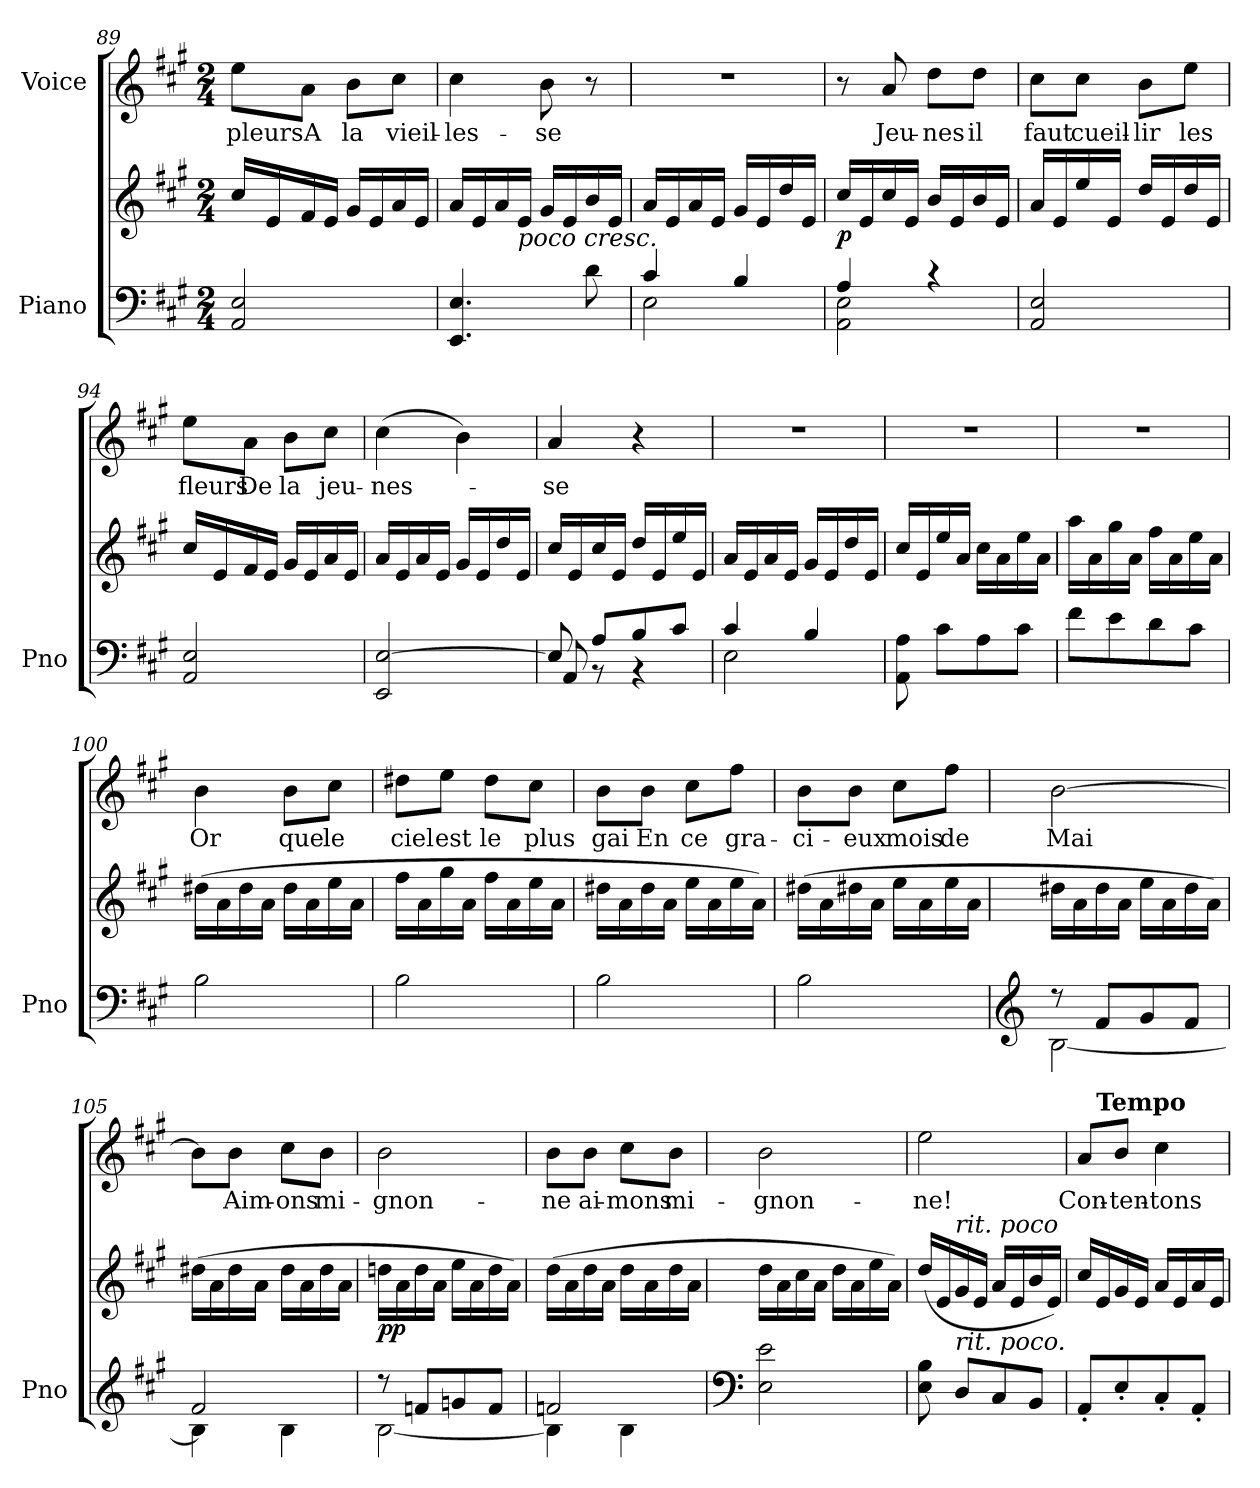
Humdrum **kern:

**kern	**kern	**dynam	**kern	**text
*part2	*part2	*part2	*part1	*part1
*staff3	*staff2	*staff2/3	*staff1	*staff1
*I"Piano	*	*	*I"Voice	*
*I'Pno	*	*	*	*
*clefF4	*clefG2	*	*clefG2	*
*k[f#c#g#]	*k[f#c#g#]	*	*k[f#c#g#]	*
*M2/4	*M2/4	*	*M2/4	*
=89	=89	=89	=89	=89
2AA/ 2E/	16cc#/LL	.	8ee\L	pleurs
.	16e/	.	.	.
.	16f#/	.	8a\J	A
.	16e/JJ	.	.	.
.	16g#/LL	.	8b\L	la
.	16e/	.	.	.
.	16a/	.	8cc#\J	vieil-
.	16e/JJ	.	.	.
=90	=90	=90	=90	=90
4.EE/ 4.E/	16a/LL	.	4cc#\	-les-
.	16e/	.	.	.
.	16a/	.	.	.
!	!LO:TX:b:i:t=poco cresc.	!	!	!
.	16e/JJ	.	.	.
.	16g#/LL	.	8b\	-se
.	16e/	.	.	.
8d\	16b/	.	8r	.
.	16e/JJ	.	.	.
=91	=91	=91	=91	=91
*^	*	*	*	*
4c#/	2E\	16a/LL	.	2r	.
.	.	16e/	.	.	.
.	.	16a/	.	.	.
.	.	16e/JJ	.	.	.
4B/	.	16g#/LL	.	.	.
.	.	16e/	.	.	.
.	.	16dd/	.	.	.
.	.	16e/JJ	.	.	.
=92	=92	=92	=92	=92	=92
!	!	!	!LO:DY:b	!	!
4A/	2AA\ 2E\	16cc#/LL	p	8r	.
.	.	16e/	.	.	.
.	.	16cc#/	.	8a/	Jeu-
.	.	16e/JJ	.	.	.
4r	.	16b/LL	.	8dd\L	-nes
.	.	16e/	.	.	.
.	.	16b/	.	8dd\J	il
.	.	16e/JJ	.	.	.
*v	*v	*	*	*	*
=93	=93	=93	=93	=93
2AA/ 2E/	16a/LL	.	8cc#\L	faut
.	16e/	.	.	.
.	16ee/	.	8cc#\J	cueil-
.	16e/JJ	.	.	.
.	16dd/LL	.	8b\L	-lir
.	16e/	.	.	.
.	16dd/	.	8ee\J	les
.	16e/JJ	.	.	.
=94	=94	=94	=94	=94
2AA/ 2E/	16cc#/LL	.	8ee\L	fleurs
.	16e/	.	.	.
.	16f#/	.	8a\J	De
.	16e/JJ	.	.	.
.	16g#/LL	.	8b\L	la
.	16e/	.	.	.
.	16a/	.	8cc#\J	jeu-
.	16e/JJ	.	.	.
=95	=95	=95	=95	=95
2EE/ [2E/	16a/LL	.	(4cc#\	-nes-
.	16e/	.	.	.
.	16a/	.	.	.
.	16e/JJ	.	.	.
.	16g#/LL	.	4b\)	.
.	16e/	.	.	.
.	16dd/	.	.	.
.	16e/JJ	.	.	.
=96	=96	=96	=96	=96
*^	*	*	*	*
8E/]	8AA/	16cc#/LL	.	4a/	-se
.	.	16e/	.	.	.
8A/L	8r	16cc#/	.	.	.
.	.	16e/JJ	.	.	.
8B/	4r	16dd/LL	.	4r	.
.	.	16e/	.	.	.
8c#/J	.	16ee/	.	.	.
.	.	16e/JJ	.	.	.
=97	=97	=97	=97	=97	=97
4c#/	2E\	16a/LL	.	2r	.
.	.	16e/	.	.	.
.	.	16a/	.	.	.
.	.	16e/JJ	.	.	.
4B/	.	16g#/LL	.	.	.
.	.	16e/	.	.	.
.	.	16dd/	.	.	.
.	.	16e/JJ	.	.	.
*v	*v	*	*	*	*
=98	=98	=98	=98	=98
8AA\ 8A\	16cc#/LL	.	2r	.
.	16e/	.	.	.
8c#\L	16ee/	.	.	.
.	16a/JJ	.	.	.
8A\	16cc#\LL	.	.	.
.	16a\	.	.	.
8c#\J	16ee\	.	.	.
.	16a\JJ	.	.	.
=99	=99	=99	=99	=99
8f#\L	16aa\LL	.	2r	.
.	16a\	.	.	.
8e\	16gg#\	.	.	.
.	16a\JJ	.	.	.
8d\	16ff#\LL	.	.	.
.	16a\	.	.	.
8c#\J	16ee\	.	.	.
.	16a\JJ	.	.	.
=100	=100	=100	=100	=100
2B\	(16dd#X\LL	.	4b\	Or
.	16a\	.	.	.
.	16dd#\	.	.	.
.	16a\JJ	.	.	.
.	16dd#\LL	.	8b\L	que
.	16a\	.	.	.
.	16ee\	.	8cc#\J	le
.	16a\JJ	.	.	.
=101	=101	=101	=101	=101
2B\	16ff#\LL	.	8dd#X\L	ciel
.	16a\	.	.	.
.	16gg#\	.	8ee\J	est
.	16a\JJ	.	.	.
.	16ff#\LL	.	8dd#\L	le
.	16a\	.	.	.
.	16ee\	.	8cc#\J	plus
.	16a\JJ	.	.	.
=102	=102	=102	=102	=102
2B\	16dd#X\LL	.	8b\L	gai
.	16a\	.	.	.
.	16dd#\	.	8b\J	En
.	16a\JJ	.	.	.
.	16ee\LL	.	8cc#\L	ce
.	16a\	.	.	.
.	16ee\	.	8ff#\J	gra-
.	16a\JJ)	.	.	.
=103	=103	=103	=103	=103
2B\	(16dd#X\LL	.	8b\L	-ci-
.	16a\	.	.	.
.	16dd#X\	.	8b\J	-eux
.	16a\JJ	.	.	.
.	16ee\LL	.	8cc#\L	mois
.	16a\	.	.	.
.	16ee\	.	8ff#\J	de
.	16a\JJ	.	.	.
=104	=104	=104	=104	=104
*clefG2	*	*	*	*
*^	*	*	*	*
8r	[2B\	16dd#X\LL	.	[2b\	Mai
.	.	16a\	.	.	.
8f#/L	.	16dd#\	.	.	.
.	.	16a\JJ	.	.	.
8g#/	.	16ee\LL	.	.	.
.	.	16a\	.	.	.
8f#/J	.	16dd#\	.	.	.
.	.	16a\JJ)	.	.	.
=105	=105	=105	=105	=105	=105
2f#/	4B\]	(16dd#X\LL	.	8b\L]	.
.	.	16a\	.	.	.
.	.	16dd#\	.	8b\J	Aim-
.	.	16a\JJ	.	.	.
.	4B\	16dd#\LL	.	8cc#\L	-ons
.	.	16a\	.	.	.
.	.	16dd#\	.	8b\J	mi-
.	.	16a\JJ	.	.	.
=106	=106	=106	=106	=106	=106
!	!	!	!LO:DY:b	!	!
8r	[2B\	16ddn\LL	pp	2b\	-gnon-
.	.	16a\	.	.	.
8fn/L	.	16dd\	.	.	.
.	.	16a\JJ	.	.	.
8gn/	.	16ee\LL	.	.	.
.	.	16a\	.	.	.
8f/J	.	16dd\	.	.	.
.	.	16a\JJ)	.	.	.
=107	=107	=107	=107	=107	=107
2fn/	4B\]	(16dd\LL	.	8b\L	-ne
.	.	16a\	.	.	.
.	.	16dd\	.	8b\J	ai-
.	.	16a\JJ	.	.	.
.	4B\	16dd\LL	.	8cc#\L	-mons
.	.	16a\	.	.	.
.	.	16dd\	.	8b\J	mi-
.	.	16a\JJ	.	.	.
*v	*v	*	*	*	*
=108	=108	=108	=108	=108
*clefF4	*	*	*	*
2E\ 2e\	16dd\LL	.	2b\	-gnon-
.	16a\	.	.	.
.	16cc#\	.	.	.
.	16a\JJ	.	.	.
.	16dd\LL	.	.	.
.	16a\	.	.	.
.	16ee\	.	.	.
.	16a\JJ)	.	.	.
=109	=109	=109	=109	=109
8E\ 8B\	(16dd/LL	.	2ee\	-ne!
.	16e/	.	.	.
!	!LO:TX:i:t=rit.    poco	!	!	!
!LO:TX:i:t=rit.    poco.	!	!	!	!
8D/L	16g#/	.	.	.
.	16e/JJ	.	.	.
8C#/	16a/LL	.	.	.
.	16e/	.	.	.
8BB/J	16b/	.	.	.
.	16e/JJ)	.	.	.
=110	=110	=110	=110	=110
*	*	*	*^	*
8AA'/L	16cc#/LL	.	8a/L	16ryy	Con-
!	!	!	!	!LO:TX:a:B:t=Tempo	!
.	16e/	.	.	4..ryy	.
8E'/	16g#/	.	8b/J	.	-ten-
.	16e/JJ	.	.	.	.
8C#'/	16a/LL	.	4cc#\	.	-tons
.	16e/	.	.	.	.
8AA'/J	16a/	.	.	.	.
.	16e/JJ	.	.	.	.
*	*	*	*v	*v	*
=	=	=	=	=
*-	*-	*-	*-	*-
